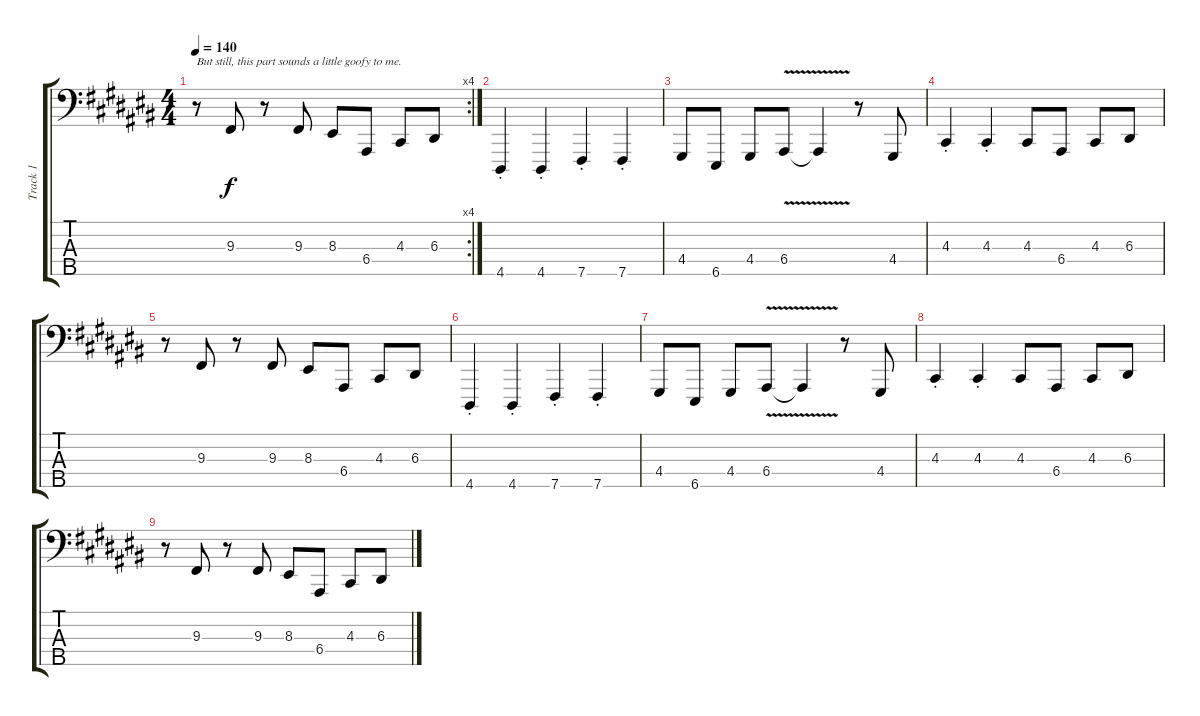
\track ("Track 1" "Track 1") {instrument lead8bassandlead}
\staff {score tabs}
\tuning (G2 D2 A1 E1 B0) {hide}
\rc 4
\ts (4 4)
\tempo 140
\clef f4
\ks c#
r.8{txt "But still, this part sounds a little goofy to me." dy f} 9.3.8 r.8 9.3.8 8.3.8 6.4.8 4.3.8 6.3.8 |
4.5{st}.4 4.5{st}.4 7.5{st}.4 7.5{st}.4 |
4.4.8 6.5.8 4.4.8 6.4{v}.8 6.4{t}.4 r.8 4.4.8 |
4.3{st}.4 4.3{st}.4 4.3.8 6.4.8 4.3.8 6.3.8 |
r.8 9.3.8 r.8 9.3.8 8.3.8 6.4.8 4.3.8 6.3.8 |
4.5{st}.4 4.5{st}.4 7.5{st}.4 7.5{st}.4 |
4.4.8 6.5.8 4.4.8 6.4{v}.8 6.4{t}.4 r.8 4.4.8 |
4.3{st}.4 4.3{st}.4 4.3.8 6.4.8 4.3.8 6.3.8 |
r.8 9.3.8 r.8 9.3.8 8.3.8 6.4.8 4.3.8 6.3.8
